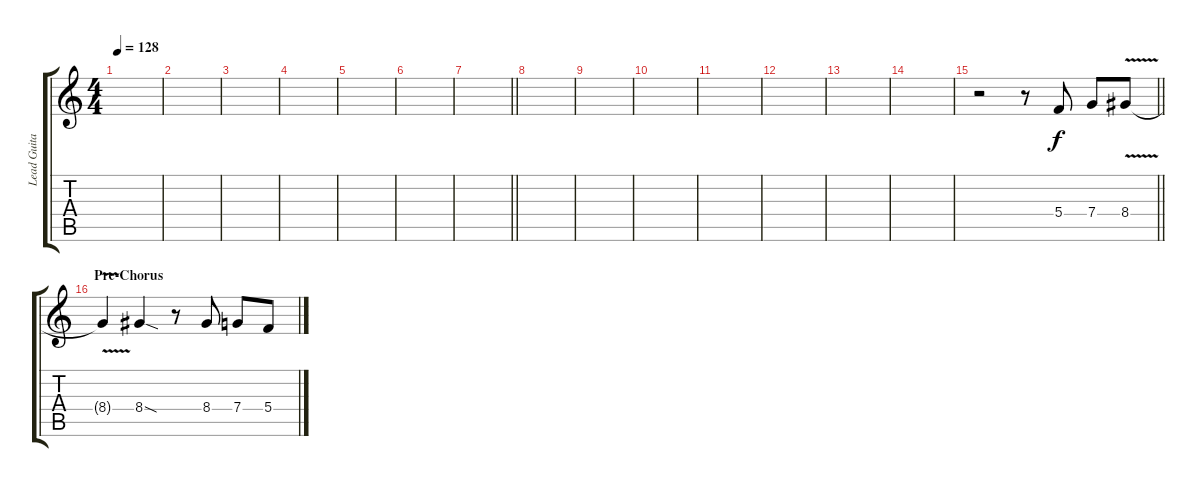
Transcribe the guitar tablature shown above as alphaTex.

\track ("Lead Guitar 2" "Lead Guita") {instrument overdrivenguitar}
\staff {score tabs}
\tuning (D4 A3 F3 C3 G2 D2) {hide}
\ts (4 4)
\tempo 128
\clef g2
\ks c
|
|
|
|
|
|
\barLineRight lightlight
|
|
|
|
|
|
|
|
\barLineRight lightlight
r.2 r.8 5.4.8 7.4.8 8.4{v}.8 |
\section ("" "Pre-Chorus")
8.4{t}.4 8.4{sod}.4 r.8 8.4.8 7.4.8 5.4.8
